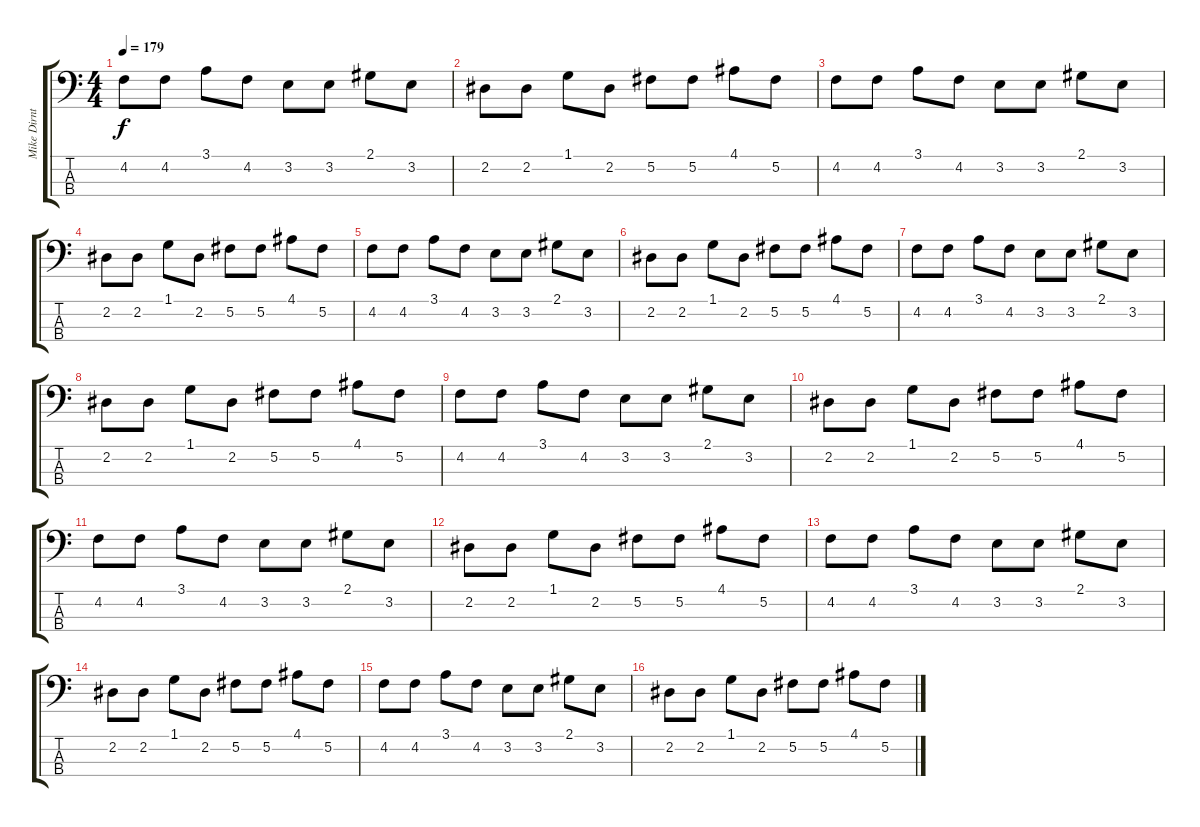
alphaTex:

\track ("Mike Dirnt" "Mike Dirnt") {instrument electricbassfinger}
\staff {score tabs}
\tuning (Gb2 Db2 Ab1 Eb1) {hide}
\ts (4 4)
\tempo 179
\clef f4
\ks c
4.2.8{dy f} 4.2.8 3.1.8 4.2.8 3.2.8 3.2.8 2.1.8 3.2.8 |
2.2.8 2.2.8 1.1.8 2.2.8 5.2.8 5.2.8 4.1.8 5.2.8 |
4.2.8 4.2.8 3.1.8 4.2.8 3.2.8 3.2.8 2.1.8 3.2.8 |
2.2.8 2.2.8 1.1.8 2.2.8 5.2.8 5.2.8 4.1.8 5.2.8 |
4.2.8 4.2.8 3.1.8 4.2.8 3.2.8 3.2.8 2.1.8 3.2.8 |
2.2.8 2.2.8 1.1.8 2.2.8 5.2.8 5.2.8 4.1.8 5.2.8 |
4.2.8 4.2.8 3.1.8 4.2.8 3.2.8 3.2.8 2.1.8 3.2.8 |
2.2.8 2.2.8 1.1.8 2.2.8 5.2.8 5.2.8 4.1.8 5.2.8 |
4.2.8 4.2.8 3.1.8 4.2.8 3.2.8 3.2.8 2.1.8 3.2.8 |
2.2.8 2.2.8 1.1.8 2.2.8 5.2.8 5.2.8 4.1.8 5.2.8 |
4.2.8 4.2.8 3.1.8 4.2.8 3.2.8 3.2.8 2.1.8 3.2.8 |
2.2.8 2.2.8 1.1.8 2.2.8 5.2.8 5.2.8 4.1.8 5.2.8 |
4.2.8 4.2.8 3.1.8 4.2.8 3.2.8 3.2.8 2.1.8 3.2.8 |
2.2.8 2.2.8 1.1.8 2.2.8 5.2.8 5.2.8 4.1.8 5.2.8 |
4.2.8 4.2.8 3.1.8 4.2.8 3.2.8 3.2.8 2.1.8 3.2.8 |
2.2.8 2.2.8 1.1.8 2.2.8 5.2.8 5.2.8 4.1.8 5.2.8
